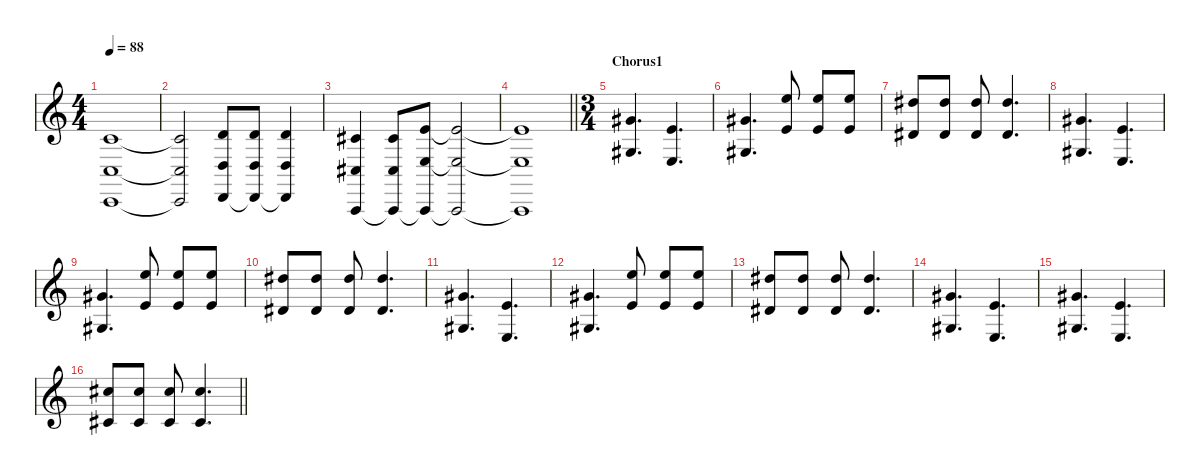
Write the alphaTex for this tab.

\defaultSystemsLayout 4
\hideDynamics
\bracketExtendMode nobrackets
\singleTrackTrackNamePolicy hidden
\multiTrackTrackNamePolicy hidden
\firstSystemTrackNameMode fullname
\otherSystemsTrackNameOrientation horizontal
\track ("Amb/vox" "vln.") {instrument stringensemble1}
\staff {score}
\tuning (Db4 A3 E3 A2 E2 A1)
\ts (4 4)
\tempo 88
\clef g2
\ks c
(3.2 3.4 3.6).1{dy f beam Up} |
(3.2{t} 3.4{t} 3.6{t}).2{beam Up} (5.2 5.4 5.6).8{beam Up} (5.2 5.4 5.6{t}).8{beam Up} (5.2 5.4 5.6{t}).4{beam Up} |
(4.2{acc #} 4.4{acc #} 0.6).4{beam Up} (4.2{acc #} 4.4{acc #} 0.6{t}).8{beam Up} (7.2 7.4 0.6{t}).8{beam Up} (7.2{t} 7.4{t} 0.6{t}).2{beam Up} |
\barLineRight lightlight
(7.2{t} 7.4{t} 0.6{t}).1{beam Up} |
\ts (3 4)
\beaming (8 2 2 2)
\section ("" "Chorus1")
(11.2{acc #} 11.4{acc #}).4{d beam Up} (7.2 7.4).4{d beam Up} |
(11.2{acc #} 11.4{acc #}).4{d beam Up} (15.1 12.3).8{beam Up} (15.1 12.3).8{beam Up} (15.1 12.3).8{beam Up} |
(14.1{acc #} 11.3{acc #}).8{beam Up} (14.1{acc #} 11.3{acc #}).8{beam Up} (14.1{acc #} 11.3{acc #}).8{beam Up} (14.1{acc #} 11.3{acc #}).4{d beam Up} |
(11.2{acc #} 11.4{acc #}).4{d beam Up} (7.2 7.4).4{d beam Up} |
(11.2{acc #} 11.4{acc #}).4{d beam Up} (15.1 12.3).8{beam Up} (15.1 12.3).8{beam Up} (15.1 12.3).8{beam Up} |
(14.1{acc #} 11.3{acc #}).8{beam Up} (14.1{acc #} 11.3{acc #}).8{beam Up} (14.1{acc #} 11.3{acc #}).8{beam Up} (14.1{acc #} 11.3{acc #}).4{d beam Up} |
(11.2{acc #} 11.4{acc #}).4{d beam Up} (7.2 7.4).4{d beam Up} |
(11.2{acc #} 11.4{acc #}).4{d beam Up} (15.1 12.3).8{beam Up} (15.1 12.3).8{beam Up} (15.1 12.3).8{beam Up} |
(14.1{acc #} 11.3{acc #}).8{beam Up} (14.1{acc #} 11.3{acc #}).8{beam Up} (14.1{acc #} 11.3{acc #}).8{beam Up} (14.1{acc #} 11.3{acc #}).4{d beam Up} |
(11.2{acc #} 11.4{acc #}).4{d beam Up} (7.2 7.4).4{d beam Up} |
(11.2{acc #} 11.4{acc #}).4{d beam Up} (7.2 7.4).4{d beam Up} |
\barLineRight lightlight
(12.1{acc #} 9.3{acc #}).8{beam Up} (12.1{acc #} 9.3{acc #}).8{beam Up} (12.1{acc #} 9.3{acc #}).8{beam Up} (12.1{acc #} 9.3{acc #}).4{d beam Up}
